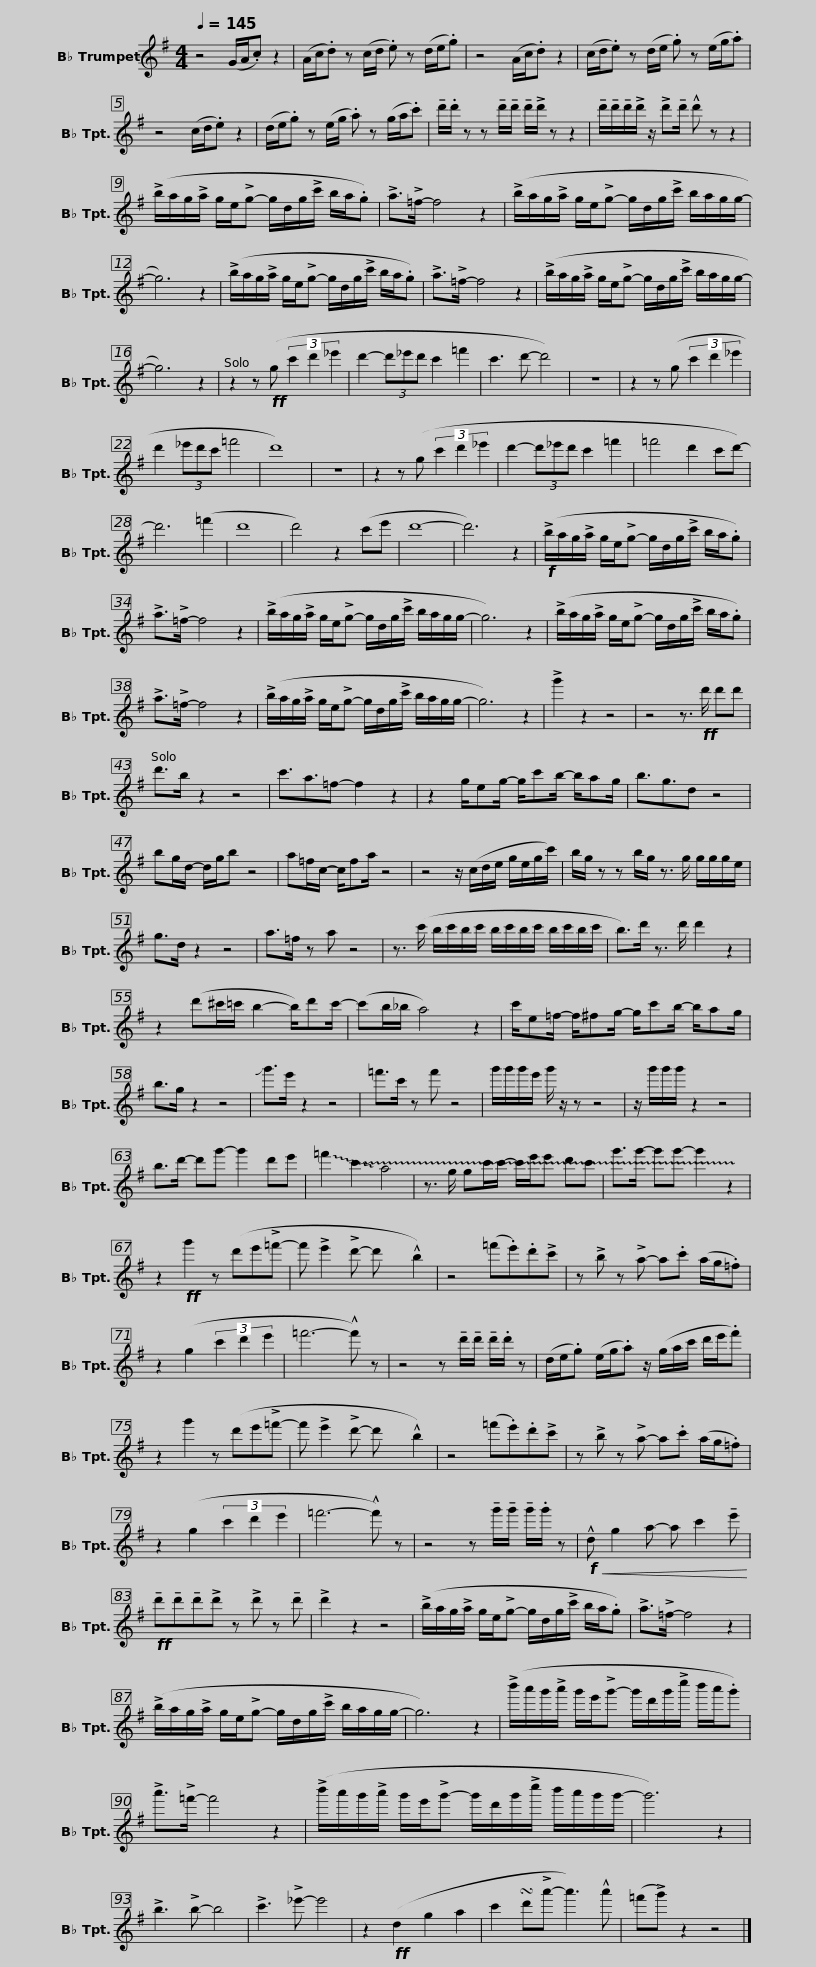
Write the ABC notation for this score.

X:1
L:1/8
Q:1/4=145
M:4/4
I:linebreak $
K:none
V:1 treble transpose=-2
V:1
[K:G] z4 (G/A/.c) z2 | (A/c/.d) z (c/d/ .e) z (d/e/.g) | z4 (A/c/.d) z2 | (c/d/.e) z (d/e/ .g) z (e/g/.a) | z4 (c/d/.e) z2 |$ %5
 (d/e/.g) z (e/g/ .a) z (g/a/.c') | !tenuto!d'/.d'/ z z !tenuto!d'/!tenuto!d'/ !tenuto!d'/!>!d'/ z z2 | !tenuto!d'/!tenuto!d'/!tenuto!d'/!>!d'/ z/ !>!d'!tenuto!d'/ !^!d' z z2 |$ (!>!b/a/g/!>!a/ g/e/!>!g- g/d/g/!>!c'/ b/a/.g) | !>!a>!>!=f- f4 z2 | %10
 (!>!b/a/g/!>!a/ g/e/!>!g- g/d/g/!>!c'/ b/a/g/g/- | g6) z2 |$ (!>!b/a/g/!>!a/ g/e/!>!g- g/d/g/!>!c'/ b/a/.g) | !>!a>!>!=f- f4 z2 | (!>!b/a/g/!>!a/ g/e/!>!g- g/d/g/!>!c'/ b/a/g/g/- | %15
 g6) z2 |$ z2 z!ff! (g (3c'2 d'2 _e'2 | d'2- (3d'_e'd' c'2 =f'2 | c'3 d'- d'4) | z8 | %20
 z2 z (g (3c'2 d'2 _e'2 | d'2 (3_e'd'c' =f'4 | d'8) | z8 |$ z2 z (g (3c'2 d'2 _e'2 | %25
 d'2- (3d'_e'd' c'2 =f'2 | =f'4 d'2 c'd'-) | d'6 (=f'2 | d'8 | d'4) z2 (c'e' | %30
 d'8- | d'6) z2 |$!f! (!>!b/a/g/!>!a/ g/e/!>!g- g/d/g/!>!c'/ b/a/.g) | !>!a>!>!=f- f4 z2 | (!>!b/a/g/!>!a/ g/e/!>!g- g/d/g/!>!c'/ b/a/g/g/- | %35
 g6) z2 |$ (!>!b/a/g/!>!a/ g/e/!>!g- g/d/g/!>!c'/ b/a/.g) | !>!a>!>!=f- f4 z2 | (!>!b/a/g/!>!a/ g/e/!>!g- g/d/g/!>!c'/ b/a/g/g/- | g6) z2 | %40
 !>!g'2 z2 z4 |$ z4 z3/2!ff! d'/ d'd' | d'>b z2 z4 | c'3/2a3/2=f- f2 z2 | z2 g/eg/- g/c'b/- b/ag/ | %45
 b3/2g3/2d z4 | bg/d/- d/g/b z4 |$ a=f/c/- c/fa/ z4 | z4 z/ (c/d/e/ g/e/g/c'/) | b/g/ z z b/g/ z3/2 g/ g/g/g/e/ | %50
 g>d z2 z4 | a>=f z a z4 |$ z3/2 (c'/ b/c'/b/c'/ b/c'/b/c'/ b/c'/b/c'/ | b>)d' z3/2 d'/ d'2 z2 | z2 (d'^c'/=c'/ b2- b/)d'c'/- | %55
 (c'b/_b/ a4) z2 |$ c'/e=f/- f/^fg/- g/c'b/- b/ag/ | b>g z2 z4 | !slide!g'>e' z2 z4 | =f'>c' z f' z4 | %60
 g'/g'/g'/e'/ g'/ z/ z z4 |$ z/ g'/g'/g'/ z2 z4 | b>d'- d'g'- g'2 d'e' | !~(!=f'2 !~(!c'2 !~)!a4 | z3/2 g/ gc'/c'/- c'/e'/e' d'c' | %65
 g'>g'- g'g'- g'2 z2 |$ z2!ff! g'2 z (d'e'!>!=f'- | f' !>!e'2 !>!d'- d'x !^!b2) | z4 (=f'.e').d'!>!c' | z !>!b z !>!a- a.c' (a/g/.=f) | %70
 z2 (g2 (3c'2 d'2 e'2 | =f'6- !^!f') z |$ z4 z !tenuto!d'/!tenuto!d'/ !tenuto!d'/.d'/ z | (d/e/.g) (e/g/.a) z/ (g/a/c'/ d'/e'/.f') | z2 g'2 z (d'e'!>!=f'- | %75
 f' !>!e'2 !>!d'- d'x !^!b2) | z4 (=f'.e').d'!>!c' |$ z !>!b z !>!a- a.c' (a/g/.=f) | z2 (g2 (3c'2 d'2 e'2 | =f'6- !^!f') z | %80
 z4 z !tenuto!g'/!tenuto!g'/ !tenuto!g'/.g'/ z |!f!!<(! !^!d g2 a- a c'2 !tenuto!e'!<)! |!ff! !tenuto!d'!tenuto!d'!tenuto!d'!>!d' z !>!d' z !tenuto!d' |$ !>!d'2 z2 z4 | (!>!b/a/g/!>!a/ g/e/!>!g- g/d/g/!>!c'/ b/a/.g) | %85
 !>!a>!>!=f- f4 z2 | (!>!b/a/g/!>!a/ g/e/!>!g- g/d/g/!>!c'/ b/a/g/g/- | g6) z2 |$ (!>!b'/a'/g'/!>!a'/ g'/e'/!>!g'- g'/d'/g'/!>!c''/ b'/a'/.g') | !>!a'>!>!=f'- f'4 z2 | %90
 (!>!b'/a'/g'/!>!a'/ g'/e'/!>!g'- g'/d'/g'/!>!c''/ b'/a'/g'/g'/- |$ g'6) z2 | !>!b3 !>!b- b4 | !>!c'3 !>!_e'- e'4 | z2!ff! (d2 g2 a2 | %95
 c'2 !turn!d'!>!a'- a'3) !^!a' | (=f'!>!g') z2 z4 |] %97
